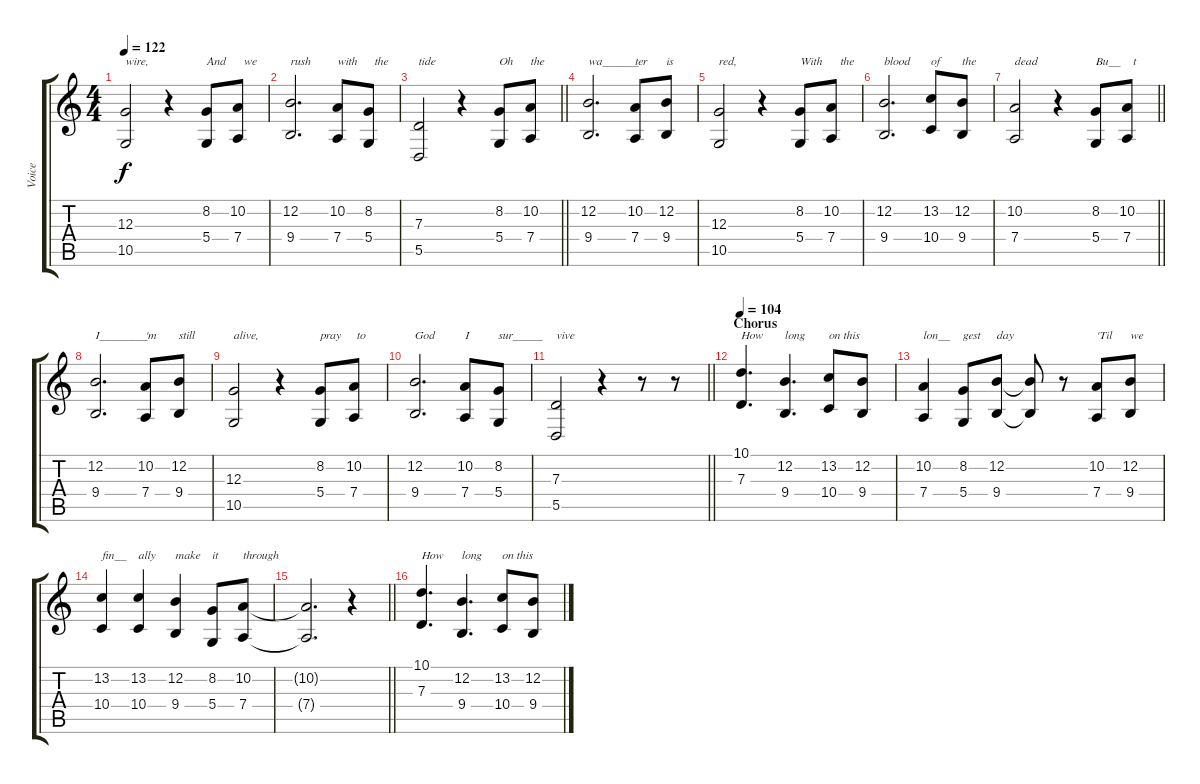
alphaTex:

\track ("Voice" "Voice") {instrument lead6voice}
\staff {score tabs}
\tuning (E4 B3 G3 D3 A2 E2) {hide}
\ts (4 4)
\tempo 122
\clef g2
\ks c
(12.3 10.5).2{txt "wire," dy f} r.4 (8.2 5.4).8{txt "And"} (10.2 7.4).8{txt "  we"} |
(12.2 9.4).2{d txt "rush"} (10.2 7.4).8{txt "with"} (8.2 5.4).8{txt "  the"} |
\barLineRight lightlight
(7.3 5.5).2{txt "tide"} r.4 (8.2 5.4).8{txt "Oh"} (10.2 7.4).8{txt "the"} |
(12.2 9.4).2{d txt "wa______"} (10.2 7.4).8{txt "ter"} (12.2 9.4).8{txt "is"} |
(12.3 10.5).2{txt "red,"} r.4 (8.2 5.4).8{txt "With"} (10.2 7.4).8{txt "   the"} |
(12.2 9.4).2{d txt "blood"} (13.2 10.4).8{txt "of"} (12.2 9.4).8{txt "the"} |
\barLineRight lightlight
(10.2 7.4).2{txt "dead"} r.4 (8.2 5.4).8{txt "Bu__"} (10.2 7.4).8{txt "  t"} |
(12.2 9.4).2{d txt "I________"} (10.2 7.4).8{txt "'m"} (12.2 9.4).8{txt "still"} |
(12.3 10.5).2{txt "alive,"} r.4 (8.2 5.4).8{txt "pray"} (10.2 7.4).8{txt " to"} |
(12.2 9.4).2{d txt "God"} (10.2 7.4).8{txt "I"} (8.2 5.4).8{txt "sur_____"} |
\barLineRight lightlight
(7.3 5.5).2{txt "vive"} r.4 r.8 r.8 |
\section ("" "Chorus")
\tempo 104
(10.1 7.3).4{d txt "How"} (12.2 9.4).4{d txt "long"} (13.2 10.4).8{txt "on this"} (12.2 9.4).8 |
(10.2 7.4).4{txt "lon__"} (8.2 5.4).8{txt "gest"} (12.2 9.4).8{txt "day"} (12.2{t} 9.4{t}).8 r.8 (10.2 7.4).8{txt "'Til"} (12.2 9.4).8{txt "we"} |
(13.2 10.4).4{txt "fin__"} (13.2 10.4).4{txt "ally"} (12.2 9.4).4{txt "make"} (8.2 5.4).8{txt "it"} (10.2 7.4).8{txt "through"} |
\barLineRight lightlight
(10.2{t} 7.4{t}).2{d} r.4 |
(10.1 7.3).4{d txt "How"} (12.2 9.4).4{d txt "long"} (13.2 10.4).8{txt "on this"} (12.2 9.4).8
